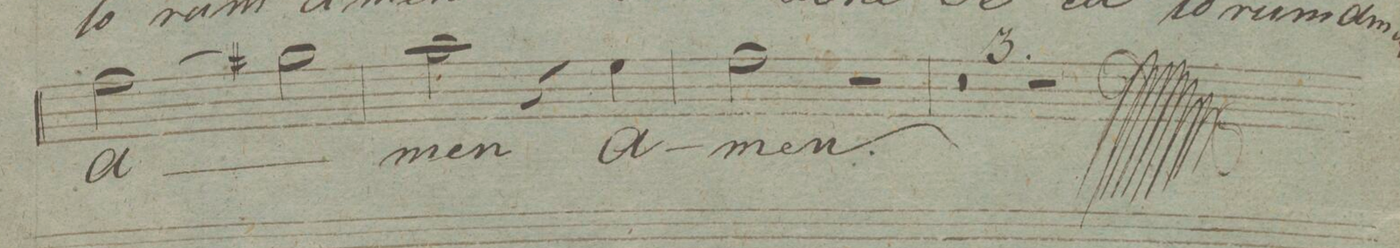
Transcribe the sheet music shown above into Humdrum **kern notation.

**kern	**text	**dynam
*I"Alto.	*	*
*clefC3	*	*
*k[f#c#g#d#]	*	*
*met(c|)	*	*
*M2/2	*	*
(2g#\	A-	.
2a#X\)	.	.
=104	=104	=104
2b\	-men	.
4r	.	.
4f#\	A-	.
=105	=105	=105
2g#\	-men.	.
2r	.	.
=106	=106	=106
0r	.	.
=107	=107	=107
=108	=108	=108
1r;	.	.
==	==	==
*-	*-	*-
